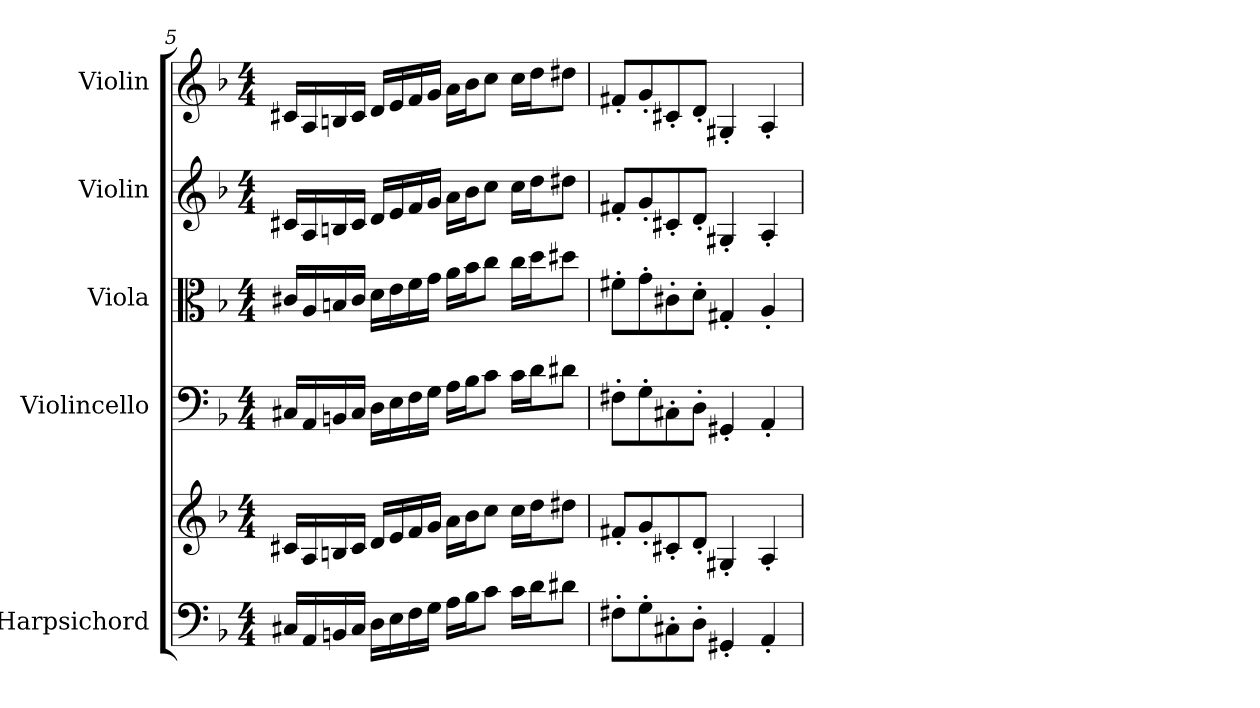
**kern	**kern	**kern	**kern	**kern	**kern
*part5	*part5	*part4	*part3	*part2	*part1
*staff6	*staff5	*staff4	*staff3	*staff2	*staff1
*I"Harpsichord	*	*I"Violincello	*I"Viola	*I"Violin	*I"Violin
*I'Hpschd	*	*I'Vc	*I'Vla	*I'Vln	*I'Vln
*clefF4	*clefG2	*clefF4	*clefC3	*clefG2	*clefG2
*k[b-]	*k[b-]	*k[b-]	*k[b-]	*k[b-]	*k[b-]
*M4/4	*M4/4	*M4/4	*M4/4	*M4/4	*M4/4
=5	=5	=5	=5	=5	=5
16C#X/LL	16c#X/LL	16C#X/LL	16c#X/LL	16c#X/LL	16c#X/LL
16AA/	16A/	16AA/	16A/	16A/	16A/
16BBn/	16Bn/	16BBn/	16Bn/	16Bn/	16Bn/
16C#/JJ	16c#/JJ	16C#/JJ	16c#/JJ	16c#/JJ	16c#/JJ
16D\LL	16d/LL	16D\LL	16d\LL	16d/LL	16d/LL
16E\	16e/	16E\	16e\	16e/	16e/
16F\	16f/	16F\	16f\	16f/	16f/
16G\JJ	16g/JJ	16G\JJ	16g\JJ	16g/JJ	16g/JJ
16A\LL	16a\LL	16A\LL	16a\LL	16a\LL	16a\LL
16B-\J	16b-\J	16B-\J	16b-\J	16b-\J	16b-\J
8c\J	8cc\J	8c\J	8cc\J	8cc\J	8cc\J
16c\LL	16cc\LL	16c\LL	16cc\LL	16cc\LL	16cc\LL
16d\J	16dd\J	16d\J	16dd\J	16dd\J	16dd\J
8d#X\J	8dd#X\J	8d#X\J	8dd#X\J	8dd#X\J	8dd#X\J
=6	=6	=6	=6	=6	=6
8F#X'\L	8f#X'/L	8F#X'\L	8f#X'\L	8f#X'/L	8f#X'/L
8G'\	8g'/	8G'\	8g'\	8g'/	8g'/
8C#X'\	8c#X'/	8C#X'\	8c#X'\	8c#X'/	8c#X'/
8D'\J	8d'/J	8D'\J	8d'\J	8d'/J	8d'/J
4GG#X'/	4G#X'/	4GG#X'/	4G#X'/	4G#X'/	4G#X'/
4AA'/	4A'/	4AA'/	4A'/	4A'/	4A'/
=	=	=	=	=	=
*-	*-	*-	*-	*-	*-
